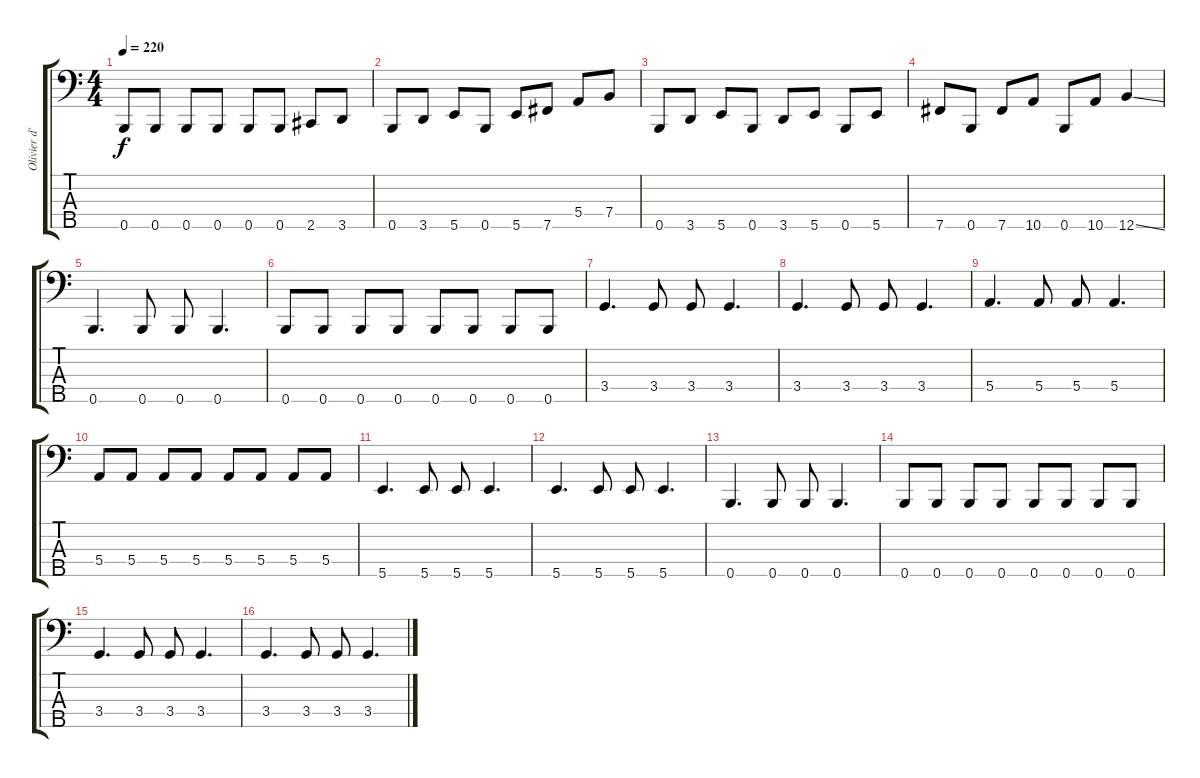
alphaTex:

\track ("Olivier d'Aries (Bass)" "Olivier d'") {instrument electricbassfinger}
\staff {score tabs}
\tuning (G2 D2 A1 E1 B0) {hide}
\ts (4 4)
\tempo 220
\clef f4
\ks c
0.5.8{dy f} 0.5.8 0.5.8 0.5.8 0.5.8 0.5.8 2.5.8 3.5.8 |
0.5.8 3.5.8 5.5.8 0.5.8 5.5.8 7.5.8 5.4.8 7.4.8 |
0.5.8 3.5.8 5.5.8 0.5.8 3.5.8 5.5.8 0.5.8 5.5.8 |
7.5.8 0.5.8 7.5.8 10.5.8 0.5.8 10.5.8 12.5{ss}.4 |
0.5.4{d} 0.5.8 0.5.8 0.5.4{d} |
0.5.8 0.5.8 0.5.8 0.5.8 0.5.8 0.5.8 0.5.8 0.5.8 |
3.4.4{d} 3.4.8 3.4.8 3.4.4{d} |
3.4.4{d} 3.4.8 3.4.8 3.4.4{d} |
5.4.4{d} 5.4.8 5.4.8 5.4.4{d} |
5.4.8 5.4.8 5.4.8 5.4.8 5.4.8 5.4.8 5.4.8 5.4.8 |
5.5.4{d} 5.5.8 5.5.8 5.5.4{d} |
5.5.4{d} 5.5.8 5.5.8 5.5.4{d} |
0.5.4{d} 0.5.8 0.5.8 0.5.4{d} |
0.5.8 0.5.8 0.5.8 0.5.8 0.5.8 0.5.8 0.5.8 0.5.8 |
3.4.4{d} 3.4.8 3.4.8 3.4.4{d} |
3.4.4{d} 3.4.8 3.4.8 3.4.4{d}
